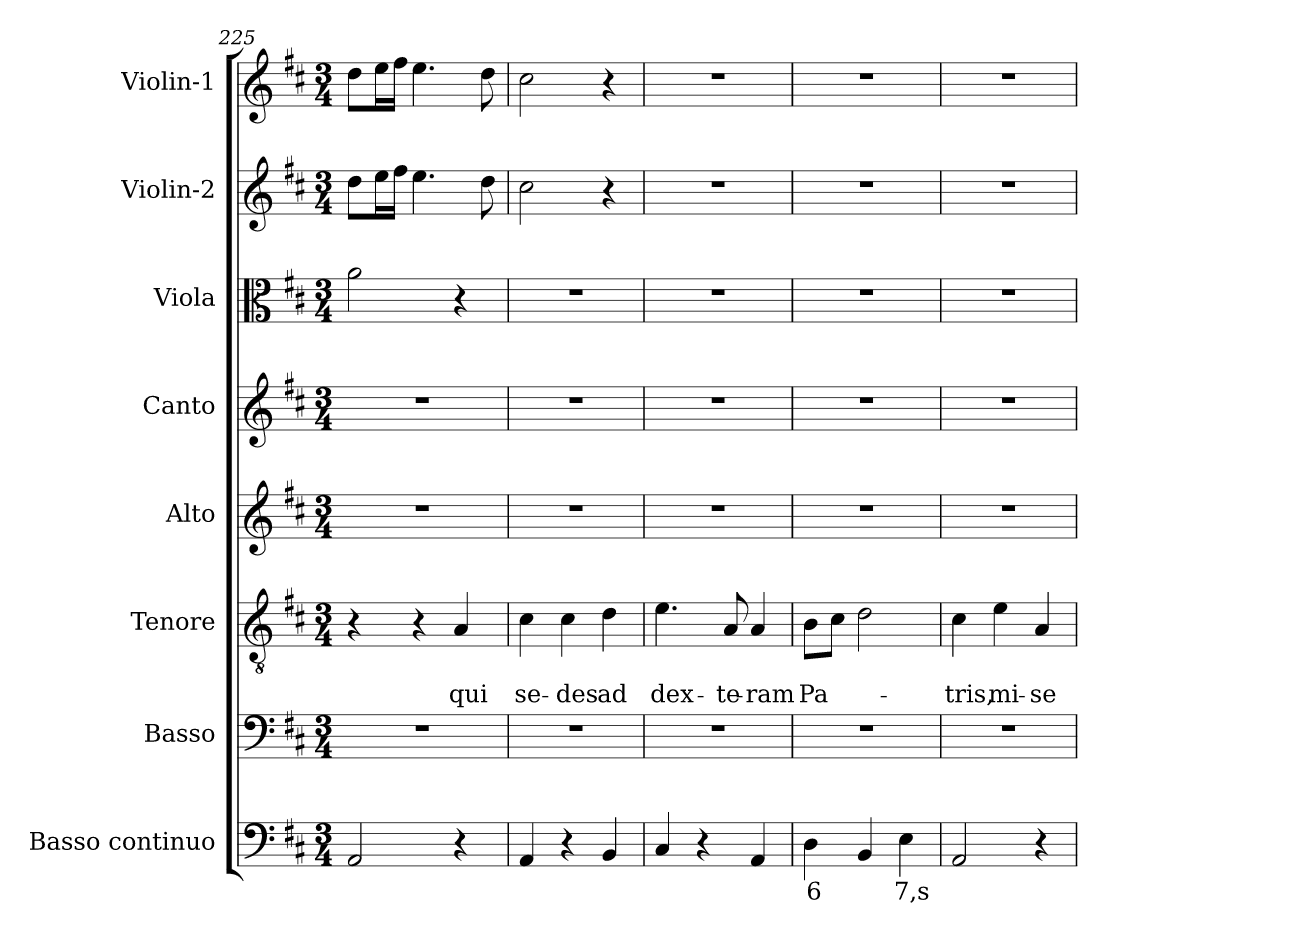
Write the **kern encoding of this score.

**kern	**text	**kern	**kern	**text	**text	**kern	**kern	**kern	**kern	**kern
*part8	*part8	*part7	*part6	*part6	*part6	*part5	*part4	*part3	*part2	*part1
*staff8	*staff8	*staff7	*staff6	*staff6	*staff6	*staff5	*staff4	*staff3	*staff2	*staff1
*I"Basso continuo	*	*I"Basso	*I"Tenore	*	*	*I"Alto	*I"Canto	*I"Viola	*I"Violin-2	*I"Violin-1
*I'BC	*	*I'B	*I'T	*	*	*I'A	*I'C	*I'Va	*I'V2	*I'V1
*clefF4	*	*clefF4	*clefGv2	*	*	*clefG2	*clefG2	*clefC3	*clefG2	*clefG2
*k[f#c#]	*	*k[f#c#]	*k[f#c#]	*	*	*k[f#c#]	*k[f#c#]	*k[f#c#]	*k[f#c#]	*k[f#c#]
*D:	*	*D:	*D:	*	*	*D:	*D:	*D:	*D:	*D:
*M3/4	*	*M3/4	*M3/4	*	*	*M3/4	*M3/4	*M3/4	*M3/4	*M3/4
=225	=225	=225	=225	=225	=225	=225	=225	=225	=225	=225
2AA/	.	2.r	4r	.	.	2.r	2.r	2a\	8dd\L	8dd\L
.	.	.	.	.	.	.	.	.	16ee\L	16ee\L
.	.	.	.	.	.	.	.	.	16ff#\JJ	16ff#\JJ
.	.	.	4r	.	.	.	.	.	4.ee\	4.ee\
!	!	!	!	!	!LO:LY:b	!	!	!	!	!
4r	.	.	4A/	.	qui	.	.	4r	.	.
.	.	.	.	.	.	.	.	.	8dd\	8dd\
=226	=226	=226	=226	=226	=226	=226	=226	=226	=226	=226
!	!	!	!	!	!LO:LY:b	!	!	!	!	!
4AA/	.	2.r	4c#\	.	se-	2.r	2.r	2.r	2cc#\	2cc#\
!	!	!	!	!	!LO:LY:b	!	!	!	!	!
4r	.	.	4c#\	.	-des	.	.	.	.	.
!	!	!	!	!	!LO:LY:b	!	!	!	!	!
4BB/	.	.	4d\	.	ad	.	.	.	4r	4r
=227	=227	=227	=227	=227	=227	=227	=227	=227	=227	=227
!	!	!	!	!	!LO:LY:b	!	!	!	!	!
4C#/	.	2.r	4.e\	.	dex-	2.r	2.r	2.r	2.r	2.r
4r	.	.	.	.	.	.	.	.	.	.
!	!	!	!	!	!LO:LY:b	!	!	!	!	!
.	.	.	8A/	.	-te-	.	.	.	.	.
!	!	!	!	!	!LO:LY:b	!	!	!	!	!
4AA/	.	.	4A/	.	-ram	.	.	.	.	.
!!LO:PB:g=z
=228	=228	=228	=228	=228	=228	=228	=228	=228	=228	=228
!	!LO:LY:b	!	!	!	!LO:LY:b	!	!	!	!	!
4D\	6	2.r	8B\L	.	Pa-	2.r	2.r	2.r	2.r	2.r
.	.	.	8c#\J	.	.	.	.	.	.	.
4BB/	.	.	2d\	.	.	.	.	.	.	.
!	!LO:LY:b	!	!	!	!	!	!	!	!	!
4E\	7,s	.	.	.	.	.	.	.	.	.
=229	=229	=229	=229	=229	=229	=229	=229	=229	=229	=229
!	!	!	!	!	!LO:LY:b	!	!	!	!	!
2AA/	.	2.r	4c#\	.	-tris,	2.r	2.r	2.r	2.r	2.r
!	!	!	!	!	!LO:LY:b	!	!	!	!	!
.	.	.	4e\	.	mi-	.	.	.	.	.
!	!	!	!	!	!LO:LY:b	!	!	!	!	!
4r	.	.	4A/	.	-se-	.	.	.	.	.
=	=	=	=	=	=	=	=	=	=	=
*-	*-	*-	*-	*-	*-	*-	*-	*-	*-	*-
